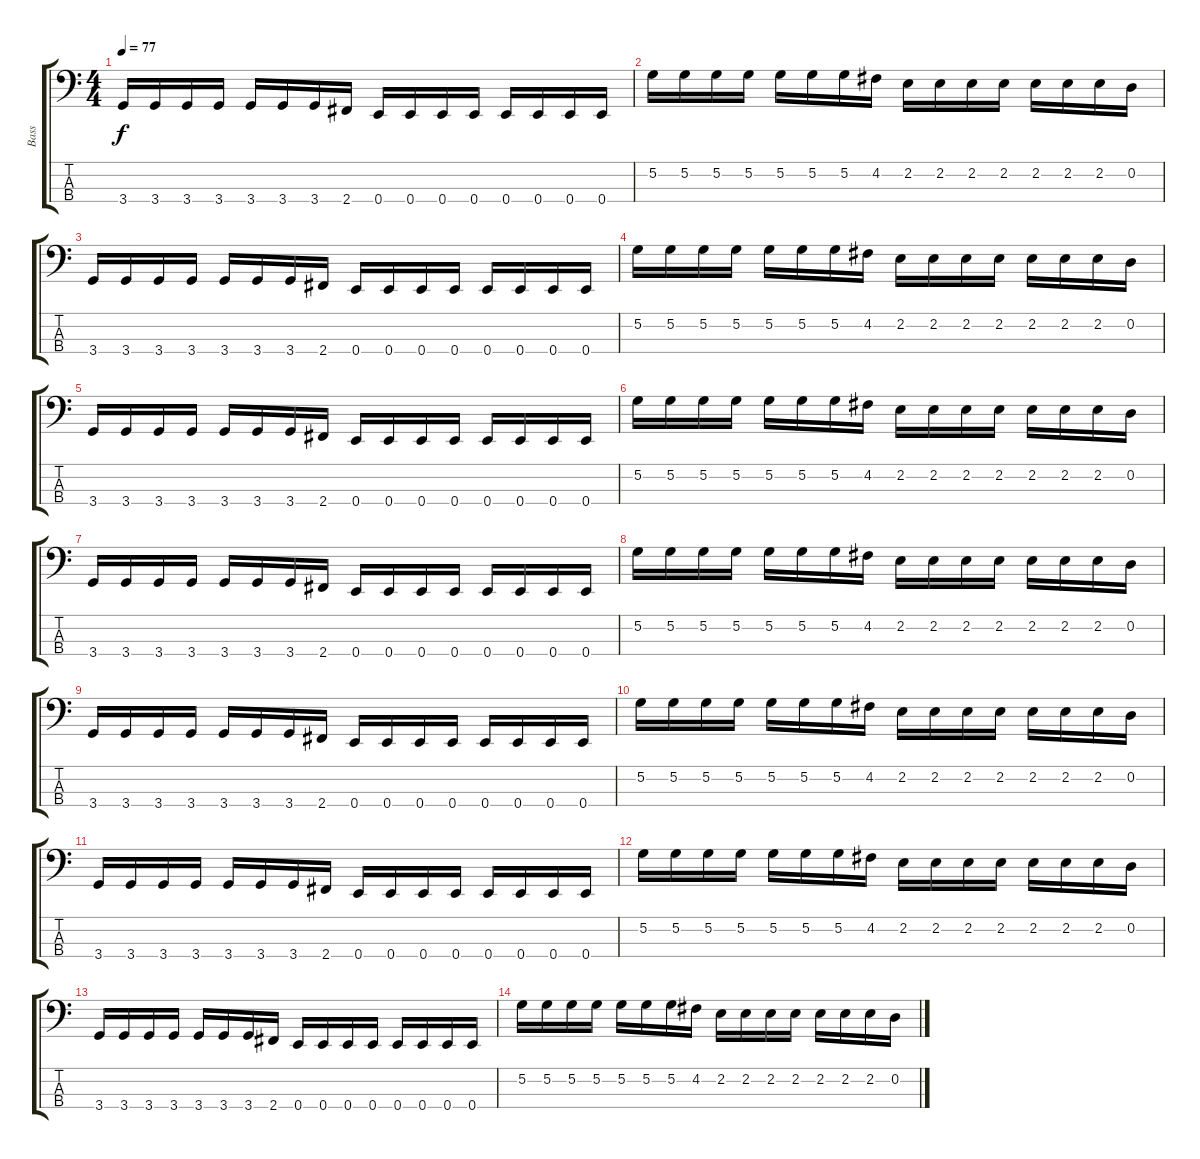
\track ("Bass" "Bass") {instrument electricbasspick}
\staff {score tabs}
\tuning (G2 D2 A1 E1) {hide}
\ts (4 4)
\tempo 77
\clef f4
\ks c
3.4.16{dy f} 3.4.16 3.4.16 3.4.16 3.4.16 3.4.16 3.4.16 2.4.16 0.4.16 0.4.16 0.4.16 0.4.16 0.4.16 0.4.16 0.4.16 0.4.16 |
5.2.16 5.2.16 5.2.16 5.2.16 5.2.16 5.2.16 5.2.16 4.2.16 2.2.16 2.2.16 2.2.16 2.2.16 2.2.16 2.2.16 2.2.16 0.2.16 |
3.4.16 3.4.16 3.4.16 3.4.16 3.4.16 3.4.16 3.4.16 2.4.16 0.4.16 0.4.16 0.4.16 0.4.16 0.4.16 0.4.16 0.4.16 0.4.16 |
5.2.16 5.2.16 5.2.16 5.2.16 5.2.16 5.2.16 5.2.16 4.2.16 2.2.16 2.2.16 2.2.16 2.2.16 2.2.16 2.2.16 2.2.16 0.2.16 |
3.4.16 3.4.16 3.4.16 3.4.16 3.4.16 3.4.16 3.4.16 2.4.16 0.4.16 0.4.16 0.4.16 0.4.16 0.4.16 0.4.16 0.4.16 0.4.16 |
5.2.16 5.2.16 5.2.16 5.2.16 5.2.16 5.2.16 5.2.16 4.2.16 2.2.16 2.2.16 2.2.16 2.2.16 2.2.16 2.2.16 2.2.16 0.2.16 |
3.4.16 3.4.16 3.4.16 3.4.16 3.4.16 3.4.16 3.4.16 2.4.16 0.4.16 0.4.16 0.4.16 0.4.16 0.4.16 0.4.16 0.4.16 0.4.16 |
5.2.16 5.2.16 5.2.16 5.2.16 5.2.16 5.2.16 5.2.16 4.2.16 2.2.16 2.2.16 2.2.16 2.2.16 2.2.16 2.2.16 2.2.16 0.2.16 |
3.4.16 3.4.16 3.4.16 3.4.16 3.4.16 3.4.16 3.4.16 2.4.16 0.4.16 0.4.16 0.4.16 0.4.16 0.4.16 0.4.16 0.4.16 0.4.16 |
5.2.16 5.2.16 5.2.16 5.2.16 5.2.16 5.2.16 5.2.16 4.2.16 2.2.16 2.2.16 2.2.16 2.2.16 2.2.16 2.2.16 2.2.16 0.2.16 |
3.4.16 3.4.16 3.4.16 3.4.16 3.4.16 3.4.16 3.4.16 2.4.16 0.4.16 0.4.16 0.4.16 0.4.16 0.4.16 0.4.16 0.4.16 0.4.16 |
5.2.16 5.2.16 5.2.16 5.2.16 5.2.16 5.2.16 5.2.16 4.2.16 2.2.16 2.2.16 2.2.16 2.2.16 2.2.16 2.2.16 2.2.16 0.2.16 |
3.4.16 3.4.16 3.4.16 3.4.16 3.4.16 3.4.16 3.4.16 2.4.16 0.4.16 0.4.16 0.4.16 0.4.16 0.4.16 0.4.16 0.4.16 0.4.16 |
5.2.16 5.2.16 5.2.16 5.2.16 5.2.16 5.2.16 5.2.16 4.2.16 2.2.16 2.2.16 2.2.16 2.2.16 2.2.16 2.2.16 2.2.16 0.2.16
